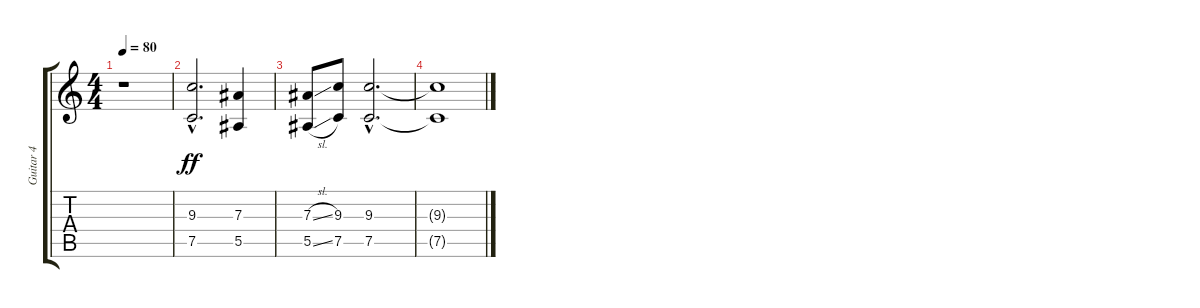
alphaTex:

\track ("Guitar 4" "Guitar 4") {instrument distortionguitar}
\staff {score tabs}
\tuning (C4 G3 Eb3 Bb2 F2 C2) {hide}
\ts (4 4)
\tempo 80
\clef g2
\ks c
r.1{dy ff} |
(9.3{hac} 7.5{hac}).2{d} (7.3 5.5).4 |
(7.3{sl} 5.5{sl}).8 (9.3 7.5).8 (9.3{hac} 7.5{hac}).2{d} |
(9.3{t} 7.5{t}).1
